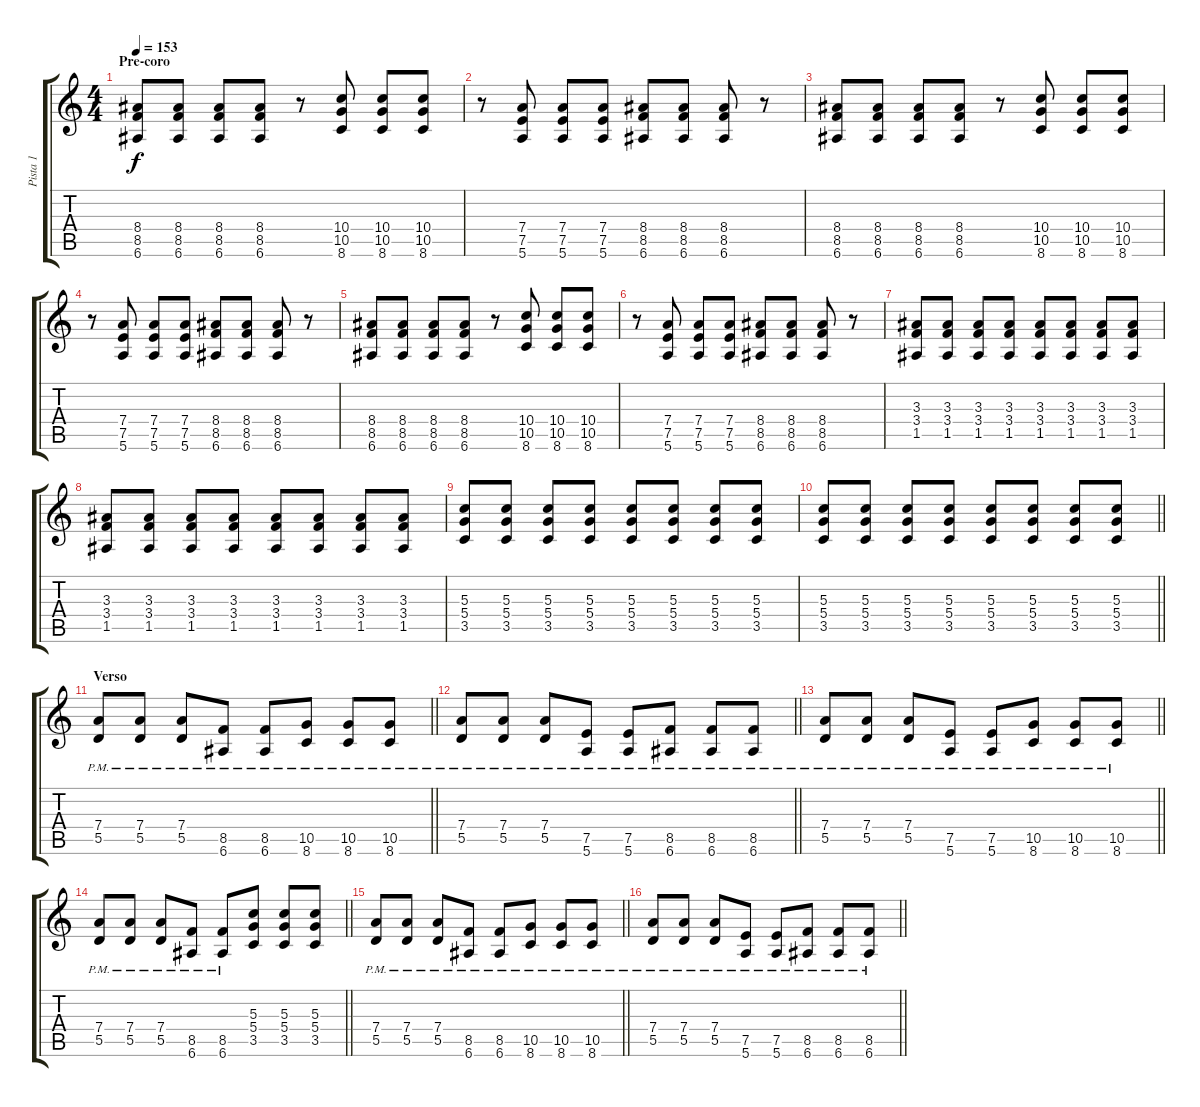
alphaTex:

\track ("Pista 1" "Pista 1") {instrument distortionguitar}
\staff {score tabs}
\tuning (E4 B3 G3 D3 A2 E2) {hide}
\ts (4 4)
\section ("" "Pre-coro")
\tempo 153
\clef g2
\ks c
(8.4 8.5 6.6).8{dy f} (8.4 8.5 6.6).8 (8.4 8.5 6.6).8 (8.4 8.5 6.6).8 r.8 (10.4 10.5 8.6).8 (10.4 10.5 8.6).8 (10.4 10.5 8.6).8 |
r.8 (7.4 7.5 5.6).8 (7.4 7.5 5.6).8 (7.4 7.5 5.6).8 (8.4 8.5 6.6).8 (8.4 8.5 6.6).8 (8.4 8.5 6.6).8 r.8 |
(8.4 8.5 6.6).8 (8.4 8.5 6.6).8 (8.4 8.5 6.6).8 (8.4 8.5 6.6).8 r.8 (10.4 10.5 8.6).8 (10.4 10.5 8.6).8 (10.4 10.5 8.6).8 |
r.8 (7.4 7.5 5.6).8 (7.4 7.5 5.6).8 (7.4 7.5 5.6).8 (8.4 8.5 6.6).8 (8.4 8.5 6.6).8 (8.4 8.5 6.6).8 r.8 |
(8.4 8.5 6.6).8 (8.4 8.5 6.6).8 (8.4 8.5 6.6).8 (8.4 8.5 6.6).8 r.8 (10.4 10.5 8.6).8 (10.4 10.5 8.6).8 (10.4 10.5 8.6).8 |
r.8 (7.4 7.5 5.6).8 (7.4 7.5 5.6).8 (7.4 7.5 5.6).8 (8.4 8.5 6.6).8 (8.4 8.5 6.6).8 (8.4 8.5 6.6).8 r.8 |
(3.3 3.4 1.5).8 (3.3 3.4 1.5).8 (3.3 3.4 1.5).8 (3.3 3.4 1.5).8 (3.3 3.4 1.5).8 (3.3 3.4 1.5).8 (3.3 3.4 1.5).8 (3.3 3.4 1.5).8 |
(3.3 3.4 1.5).8 (3.3 3.4 1.5).8 (3.3 3.4 1.5).8 (3.3 3.4 1.5).8 (3.3 3.4 1.5).8 (3.3 3.4 1.5).8 (3.3 3.4 1.5).8 (3.3 3.4 1.5).8 |
(5.3 5.4 3.5).8 (5.3 5.4 3.5).8 (5.3 5.4 3.5).8 (5.3 5.4 3.5).8 (5.3 5.4 3.5).8 (5.3 5.4 3.5).8 (5.3 5.4 3.5).8 (5.3 5.4 3.5).8 |
\barLineRight lightlight
(5.3 5.4 3.5).8 (5.3 5.4 3.5).8 (5.3 5.4 3.5).8 (5.3 5.4 3.5).8 (5.3 5.4 3.5).8 (5.3 5.4 3.5).8 (5.3 5.4 3.5).8 (5.3 5.4 3.5).8 |
\section ("" "Verso")
\barLineRight lightlight
(7.4{pm} 5.5{pm}).8 (7.4{pm} 5.5{pm}).8 (7.4{pm} 5.5{pm}).8 (8.5{pm} 6.6{pm}).8 (8.5{pm} 6.6{pm}).8 (10.5{pm} 8.6{pm}).8 (10.5{pm} 8.6{pm}).8 (10.5{pm} 8.6{pm}).8 |
\barLineRight lightlight
(7.4{pm} 5.5{pm}).8 (7.4{pm} 5.5{pm}).8 (7.4{pm} 5.5{pm}).8 (7.5{pm} 5.6{pm}).8 (7.5{pm} 5.6{pm}).8 (8.5{pm} 6.6{pm}).8 (8.5{pm} 6.6{pm}).8 (8.5{pm} 6.6{pm}).8 |
\barLineRight lightlight
(7.4{pm} 5.5{pm}).8 (7.4{pm} 5.5{pm}).8 (7.4{pm} 5.5{pm}).8 (7.5{pm} 5.6{pm}).8 (7.5{pm} 5.6{pm}).8 (10.5{pm} 8.6{pm}).8 (10.5{pm} 8.6{pm}).8 (10.5{pm} 8.6{pm}).8 |
\barLineRight lightlight
(7.4{pm} 5.5{pm}).8 (7.4{pm} 5.5{pm}).8 (7.4{pm} 5.5{pm}).8 (8.5{pm} 6.6{pm}).8 (8.5{pm} 6.6{pm}).8 (5.3 5.4 3.5).8 (5.3 5.4 3.5).8 (5.3 5.4 3.5).8 |
\barLineRight lightlight
(7.4{pm} 5.5{pm}).8 (7.4{pm} 5.5{pm}).8 (7.4{pm} 5.5{pm}).8 (8.5{pm} 6.6{pm}).8 (8.5{pm} 6.6{pm}).8 (10.5{pm} 8.6{pm}).8 (10.5{pm} 8.6{pm}).8 (10.5{pm} 8.6{pm}).8 |
\barLineRight lightlight
(7.4{pm} 5.5{pm}).8 (7.4{pm} 5.5{pm}).8 (7.4{pm} 5.5{pm}).8 (7.5{pm} 5.6{pm}).8 (7.5{pm} 5.6{pm}).8 (8.5{pm} 6.6{pm}).8 (8.5{pm} 6.6{pm}).8 (8.5{pm} 6.6{pm}).8
